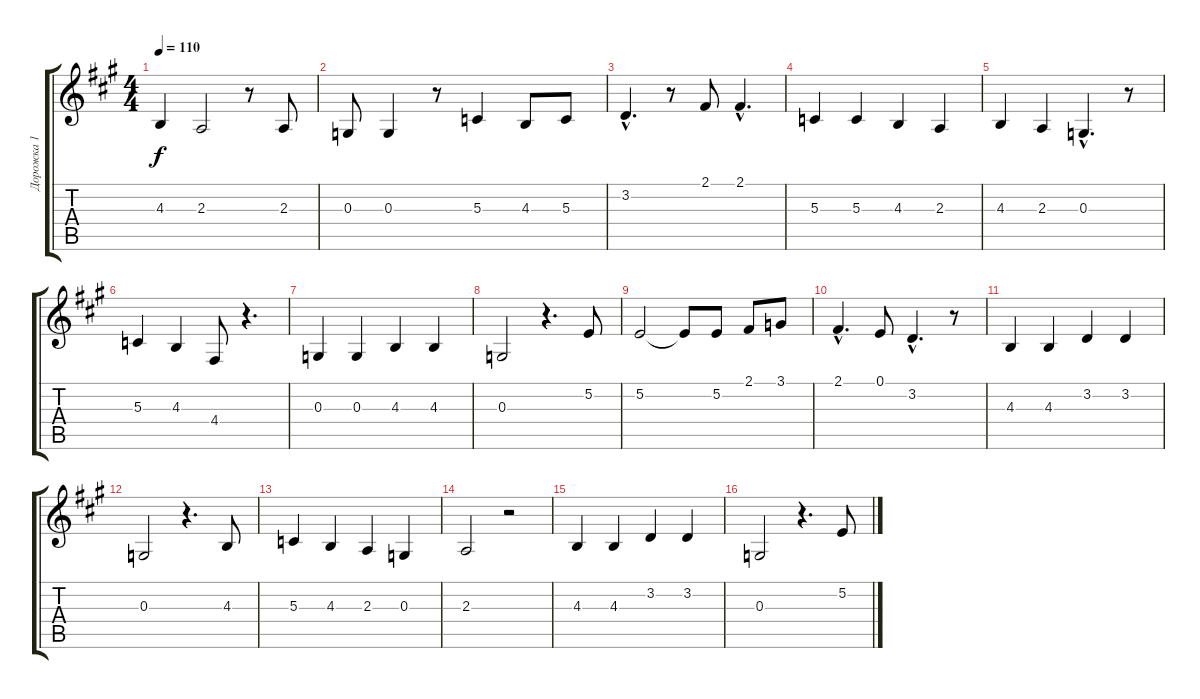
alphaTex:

\track ("Дорожка 1" "Дорожка 1") {instrument viola}
\staff {score tabs}
\tuning (E4 B3 G3 D3 A2 E2) {hide}
\ts (4 4)
\tempo 110
\clef g2
\ks a
4.3.4{dy f} 2.3.2 r.8 2.3.8 |
0.3.8 0.3.4 r.8 5.3.4 4.3.8 5.3.8 |
3.2{hac}.4{d} r.8 2.1.8 2.1{hac}.4{d} |
5.3.4 5.3.4 4.3.4 2.3.4 |
4.3.4 2.3.4 0.3{hac}.4{d} r.8 |
5.3.4 4.3.4 4.4.8 r.4{d} |
0.3.4 0.3.4 4.3.4 4.3.4 |
0.3.2 r.4{d} 5.2.8 |
5.2.2 5.2{t}.8 5.2.8 2.1.8 3.1.8 |
2.1{hac}.4{d} 0.1.8 3.2{hac}.4{d} r.8 |
4.3.4 4.3.4 3.2.4 3.2.4 |
0.3.2 r.4{d} 4.3.8 |
5.3.4 4.3.4 2.3.4 0.3.4 |
2.3.2 r.2 |
4.3.4 4.3.4 3.2.4 3.2.4 |
0.3.2 r.4{d} 5.2.8
